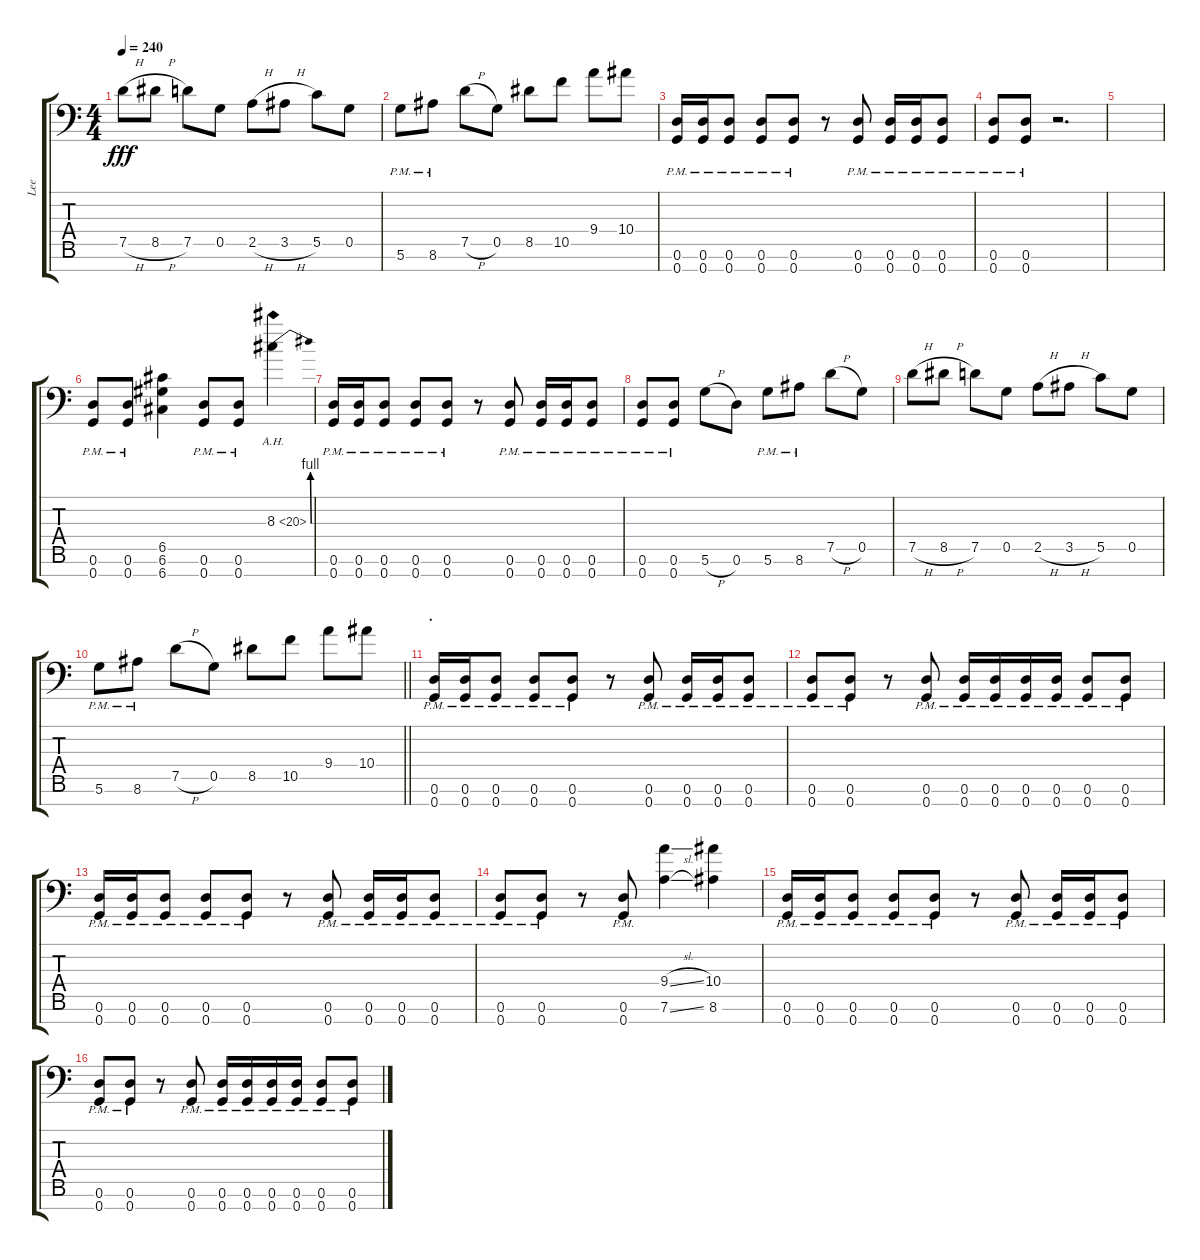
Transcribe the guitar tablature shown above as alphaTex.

\track ("Lee" "Lee") {instrument distortionguitar}
\staff {score tabs}
\tuning (D4 A3 F3 C3 G2 D2 G1) {hide}
\ts (4 4)
\tempo 240
\clef f4
\ks c
7.5{h}.8{dy fff} 8.5{h}.8 7.5.8 0.5.8 2.5{h}.8 3.5{h}.8 5.5.8 0.5.8 |
5.6{pm}.8 8.6{pm}.8 7.5{h}.8 0.5.8 8.5.8 10.5.8 9.4.8 10.4.8 |
(0.6{pm} 0.7{pm}).16 (0.6{pm} 0.7{pm}).16 (0.6{pm} 0.7{pm}).8 (0.6{pm} 0.7{pm}).8 (0.6{pm} 0.7{pm}).8 r.8 (0.6{pm} 0.7{pm}).8 (0.6{pm} 0.7{pm}).16 (0.6{pm} 0.7{pm}).16 (0.6{pm} 0.7{pm}).8 |
(0.6{pm} 0.7{pm}).8 (0.6{pm} 0.7{pm}).8 r.2{d} |
|
(0.6{pm} 0.7{pm}).8 (0.6{pm} 0.7{pm}).8 (6.5 6.6 6.7).4 (0.6{pm} 0.7{pm}).8 (0.6{pm} 0.7{pm}).8 8.3{be (bend 0 0 60 4) ah 12}.4 |
(0.6{pm} 0.7{pm}).16 (0.6{pm} 0.7{pm}).16 (0.6{pm} 0.7{pm}).8 (0.6{pm} 0.7{pm}).8 (0.6{pm} 0.7{pm}).8 r.8 (0.6{pm} 0.7{pm}).8 (0.6{pm} 0.7{pm}).16 (0.6{pm} 0.7{pm}).16 (0.6{pm} 0.7{pm}).8 |
(0.6{pm} 0.7{pm}).8 (0.6{pm} 0.7{pm}).8 5.6{h}.8 0.6.8 5.6{pm}.8 8.6{pm}.8 7.5{h}.8 0.5.8 |
7.5{h}.8 8.5{h}.8 7.5.8 0.5.8 2.5{h}.8 3.5{h}.8 5.5.8 0.5.8 |
\barLineRight lightlight
5.6{pm}.8 8.6{pm}.8 7.5{h}.8 0.5.8 8.5.8 10.5.8 9.4.8 10.4.8 |
\section ("" ".")
(0.6{pm} 0.7{pm}).16 (0.6{pm} 0.7{pm}).16 (0.6{pm} 0.7{pm}).8 (0.6{pm} 0.7{pm}).8 (0.6{pm} 0.7{pm}).8 r.8 (0.6{pm} 0.7{pm}).8 (0.6{pm} 0.7{pm}).16 (0.6{pm} 0.7{pm}).16 (0.6{pm} 0.7{pm}).8 |
(0.6{pm} 0.7{pm}).8 (0.6{pm} 0.7{pm}).8 r.8 (0.6{pm} 0.7{pm}).8 (0.6{pm} 0.7{pm}).16 (0.6{pm} 0.7{pm}).16 (0.6 0.7{pm}).16 (0.6{pm} 0.7{pm}).16 (0.6{pm} 0.7{pm}).8 (0.6{pm} 0.7{pm}).8 |
(0.6{pm} 0.7{pm}).16 (0.6{pm} 0.7{pm}).16 (0.6{pm} 0.7{pm}).8 (0.6{pm} 0.7{pm}).8 (0.6{pm} 0.7{pm}).8 r.8 (0.6{pm} 0.7{pm}).8 (0.6{pm} 0.7{pm}).16 (0.6{pm} 0.7{pm}).16 (0.6{pm} 0.7{pm}).8 |
(0.6{pm} 0.7{pm}).8 (0.6{pm} 0.7{pm}).8 r.8 (0.6{pm} 0.7{pm}).8 (9.4{sl} 7.6{sl}).4 (10.4 8.6).4 |
(0.6{pm} 0.7{pm}).16 (0.6{pm} 0.7{pm}).16 (0.6{pm} 0.7{pm}).8 (0.6{pm} 0.7{pm}).8 (0.6{pm} 0.7{pm}).8 r.8 (0.6{pm} 0.7{pm}).8 (0.6{pm} 0.7{pm}).16 (0.6{pm} 0.7{pm}).16 (0.6{pm} 0.7{pm}).8 |
(0.6{pm} 0.7{pm}).8 (0.6{pm} 0.7{pm}).8 r.8 (0.6{pm} 0.7{pm}).8 (0.6{pm} 0.7{pm}).16 (0.6{pm} 0.7{pm}).16 (0.6 0.7{pm}).16 (0.6{pm} 0.7{pm}).16 (0.6{pm} 0.7{pm}).8 (0.6{pm} 0.7{pm}).8
